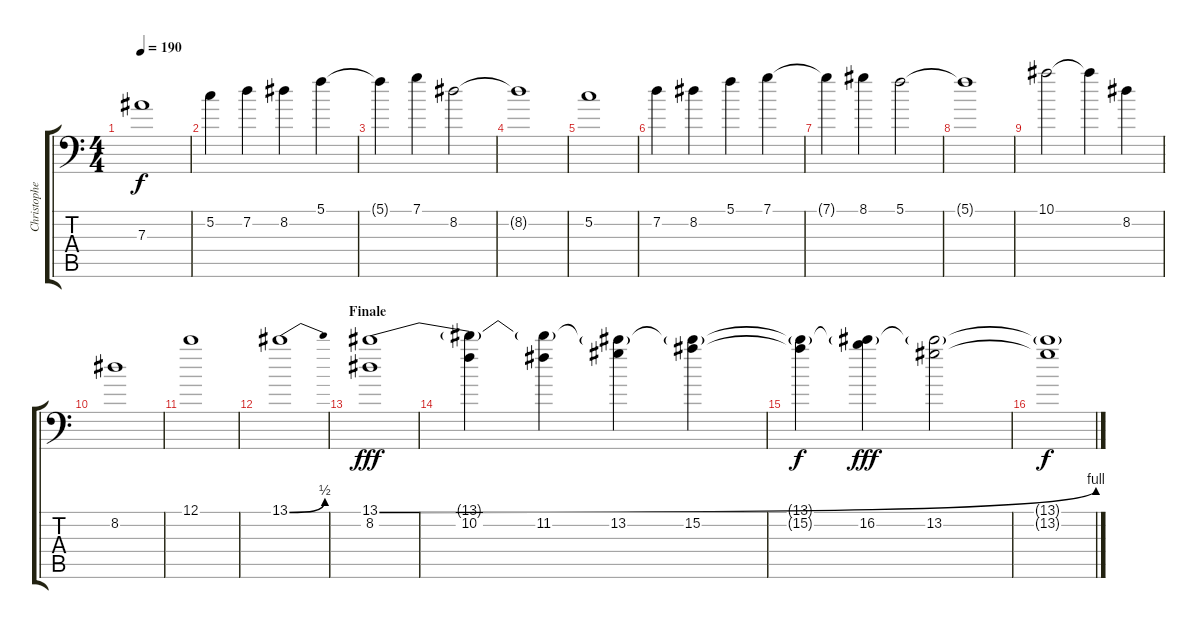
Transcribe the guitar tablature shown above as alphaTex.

\track ("Christopher Amott Lead" "Christophe") {instrument distortionguitar}
\staff {score tabs}
\tuning (C4 G3 Eb3 Bb2 F2 Bb1) {hide}
\ts (4 4)
\tempo 190
\clef f4
\ks c
7.3.1{dy f} |
5.2.4 7.2.4 8.2.4 5.1.4 |
5.1{t}.4 7.1.4 8.2.2 |
8.2{t}.1 |
5.2.1 |
7.2.4 8.2.4 5.1.4 7.1.4 |
7.1{t}.4 8.1.4 5.1.2 |
5.1{t}.1 |
10.1.2 10.1{t}.4 8.2.4 |
8.2.1 |
12.1.1 |
13.1{be (bend 0 0 60 2)}.1 |
\section ("" "Finale")
(13.1{be (bend 0 0 60 4)} 8.2).1{dy fff} |
(13.1{t} 10.2).4 (13.1{t} 11.2).4 (13.1{t} 13.2).4 (13.1{t} 15.2).4 |
(13.1{t} 15.2{t}).4{dy f} (13.1{t} 16.2).4{dy fff} (13.1{t} 13.2).2 |
(13.1{t} 13.2{t}).1{dy f}
